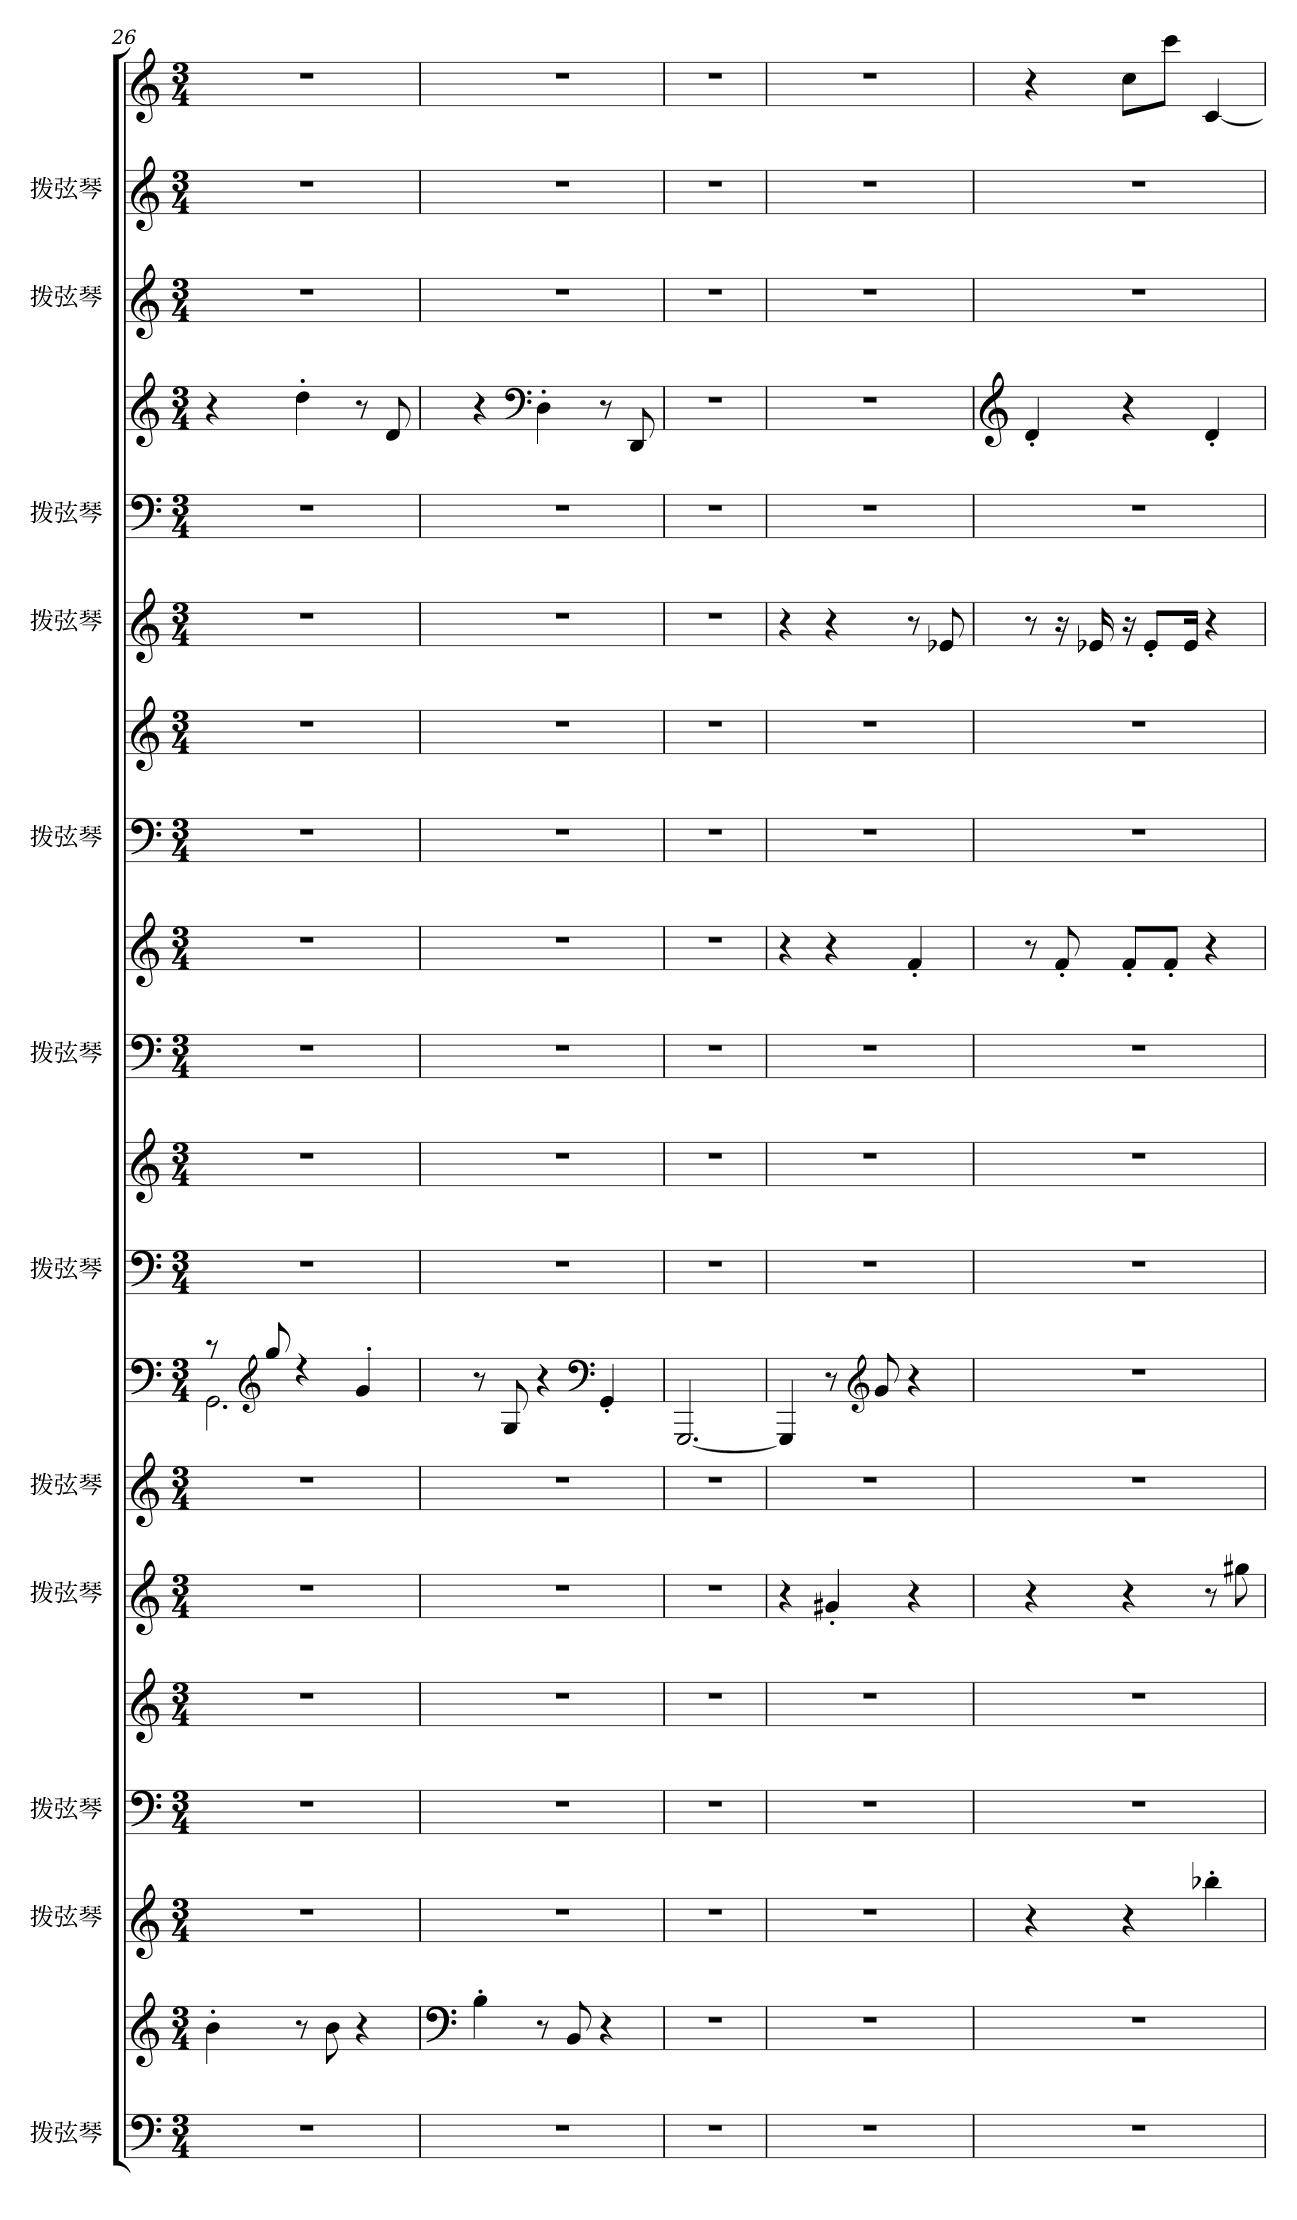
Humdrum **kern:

**kern	**kern	**kern	**kern	**kern	**kern	**kern	**kern	**kern	**kern	**kern	**kern	**kern	**kern	**kern	**kern	**kern	**kern	**kern	**kern
*part12	*part12	*part11	*part10	*part10	*part9	*part8	*part8	*part7	*part7	*part6	*part6	*part5	*part5	*part4	*part3	*part3	*part2	*part1	*part1
*staff20	*staff19	*staff18	*staff17	*staff16	*staff15	*staff14	*staff13	*staff12	*staff11	*staff10	*staff9	*staff8	*staff7	*staff6	*staff5	*staff4	*staff3	*staff2	*staff1
*I"拨弦琴	*	*I"拨弦琴	*I"拨弦琴	*	*I"拨弦琴	*I"拨弦琴	*	*I"拨弦琴	*	*I"拨弦琴	*	*I"拨弦琴	*	*I"拨弦琴	*I"拨弦琴	*	*I"拨弦琴	*I"拨弦琴	*
*clefF4	*clefG2	*clefG2	*clefF4	*clefG2	*clefG2	*clefG2	*clefF4	*clefF4	*clefG2	*clefF4	*clefG2	*clefF4	*clefG2	*clefG2	*clefF4	*clefG2	*clefG2	*clefG2	*clefG2
*k[]	*k[]	*k[]	*k[]	*k[]	*k[]	*k[]	*k[]	*k[]	*k[]	*k[]	*k[]	*k[]	*k[]	*k[]	*k[]	*k[]	*k[]	*k[]	*k[]
*M3/4	*M3/4	*M3/4	*M3/4	*M3/4	*M3/4	*M3/4	*M3/4	*M3/4	*M3/4	*M3/4	*M3/4	*M3/4	*M3/4	*M3/4	*M3/4	*M3/4	*M3/4	*M3/4	*M3/4
=26	=26	=26	=26	=26	=26	=26	=26	=26	=26	=26	=26	=26	=26	=26	=26	=26	=26	=26	=26
*	*	*	*	*	*	*	*^	*	*	*	*	*	*	*	*	*	*	*	*
2.r	4b'\	2.r	2.r	2.r	2.r	2.r	8r	2.GG\	2.r	2.r	2.r	2.r	2.r	2.r	2.r	2.r	4r	2.r	2.r	2.r
*	*	*	*	*	*	*	*clefG2	*	*	*	*	*	*	*	*	*	*	*	*	*
.	.	.	.	.	.	.	8gg/	.	.	.	.	.	.	.	.	.	.	.	.	.
.	8r	.	.	.	.	.	4r	.	.	.	.	.	.	.	.	.	4dd'\	.	.	.
.	8b\	.	.	.	.	.	.	.	.	.	.	.	.	.	.	.	.	.	.	.
.	4r	.	.	.	.	.	4g'/	.	.	.	.	.	.	.	.	.	8r	.	.	.
.	.	.	.	.	.	.	.	.	.	.	.	.	.	.	.	.	8d/	.	.	.
*	*	*	*	*	*	*	*v	*v	*	*	*	*	*	*	*	*	*	*	*	*
=27	=27	=27	=27	=27	=27	=27	=27	=27	=27	=27	=27	=27	=27	=27	=27	=27	=27	=27	=27
*	*clefF4	*	*	*	*	*	*	*	*	*	*	*	*	*	*	*	*	*	*
2.r	4B'\	2.r	2.r	2.r	2.r	2.r	8r	2.r	2.r	2.r	2.r	2.r	2.r	2.r	2.r	4r	2.r	2.r	2.r
.	.	.	.	.	.	.	8G/	.	.	.	.	.	.	.	.	.	.	.	.
*	*	*	*	*	*	*	*	*	*	*	*	*	*	*	*	*clefF4	*	*	*
.	8r	.	.	.	.	.	4r	.	.	.	.	.	.	.	.	4D'\	.	.	.
.	8BB/	.	.	.	.	.	.	.	.	.	.	.	.	.	.	.	.	.	.
*	*	*	*	*	*	*	*clefF4	*	*	*	*	*	*	*	*	*	*	*	*
.	4r	.	.	.	.	.	4GG'/	.	.	.	.	.	.	.	.	8r	.	.	.
.	.	.	.	.	.	.	.	.	.	.	.	.	.	.	.	8DD/	.	.	.
!!LO:PB:g=z
=28	=28	=28	=28	=28	=28	=28	=28	=28	=28	=28	=28	=28	=28	=28	=28	=28	=28	=28	=28
2.r	2.r	2.r	2.r	2.r	2.r	2.r	[2.GGG/	2.r	2.r	2.r	2.r	2.r	2.r	2.r	2.r	2.r	2.r	2.r	2.r
=29	=29	=29	=29	=29	=29	=29	=29	=29	=29	=29	=29	=29	=29	=29	=29	=29	=29	=29	=29
2.r	2.r	2.r	2.r	2.r	4r	2.r	4GGG/]	2.r	2.r	2.r	4r	2.r	2.r	4r	2.r	2.r	2.r	2.r	2.r
.	.	.	.	.	4g#X'/	.	8r	.	.	.	4r	.	.	4r	.	.	.	.	.
*	*	*	*	*	*	*	*clefG2	*	*	*	*	*	*	*	*	*	*	*	*
.	.	.	.	.	.	.	8g/	.	.	.	.	.	.	.	.	.	.	.	.
.	.	.	.	.	4r	.	4r	.	.	.	4f'/	.	.	8r	.	.	.	.	.
.	.	.	.	.	.	.	.	.	.	.	.	.	.	8e-X/	.	.	.	.	.
=30	=30	=30	=30	=30	=30	=30	=30	=30	=30	=30	=30	=30	=30	=30	=30	=30	=30	=30	=30
*	*	*	*	*	*	*	*	*	*	*	*	*	*	*	*	*clefG2	*	*	*
2.r	2.r	4r	2.r	2.r	4r	2.r	2.r	2.r	2.r	2.r	8r	2.r	2.r	8r	2.r	4d'/	2.r	2.r	4r
.	.	.	.	.	.	.	.	.	.	.	8f'/	.	.	16r	.	.	.	.	.
.	.	.	.	.	.	.	.	.	.	.	.	.	.	16e-X/	.	.	.	.	.
.	.	4r	.	.	4r	.	.	.	.	.	8f'/L	.	.	16r	.	4r	.	.	8cc\L
.	.	.	.	.	.	.	.	.	.	.	.	.	.	8e-'/L	.	.	.	.	.
.	.	.	.	.	.	.	.	.	.	.	8f'/J	.	.	.	.	.	.	.	8ccc\J
.	.	.	.	.	.	.	.	.	.	.	.	.	.	16e-/Jk	.	.	.	.	.
.	.	4bb-X'\	.	.	8r	.	.	.	.	.	4r	.	.	4r	.	4d'/	.	.	[4c/
.	.	.	.	.	8gg#X\	.	.	.	.	.	.	.	.	.	.	.	.	.	.
=	=	=	=	=	=	=	=	=	=	=	=	=	=	=	=	=	=	=	=
*-	*-	*-	*-	*-	*-	*-	*-	*-	*-	*-	*-	*-	*-	*-	*-	*-	*-	*-	*-
